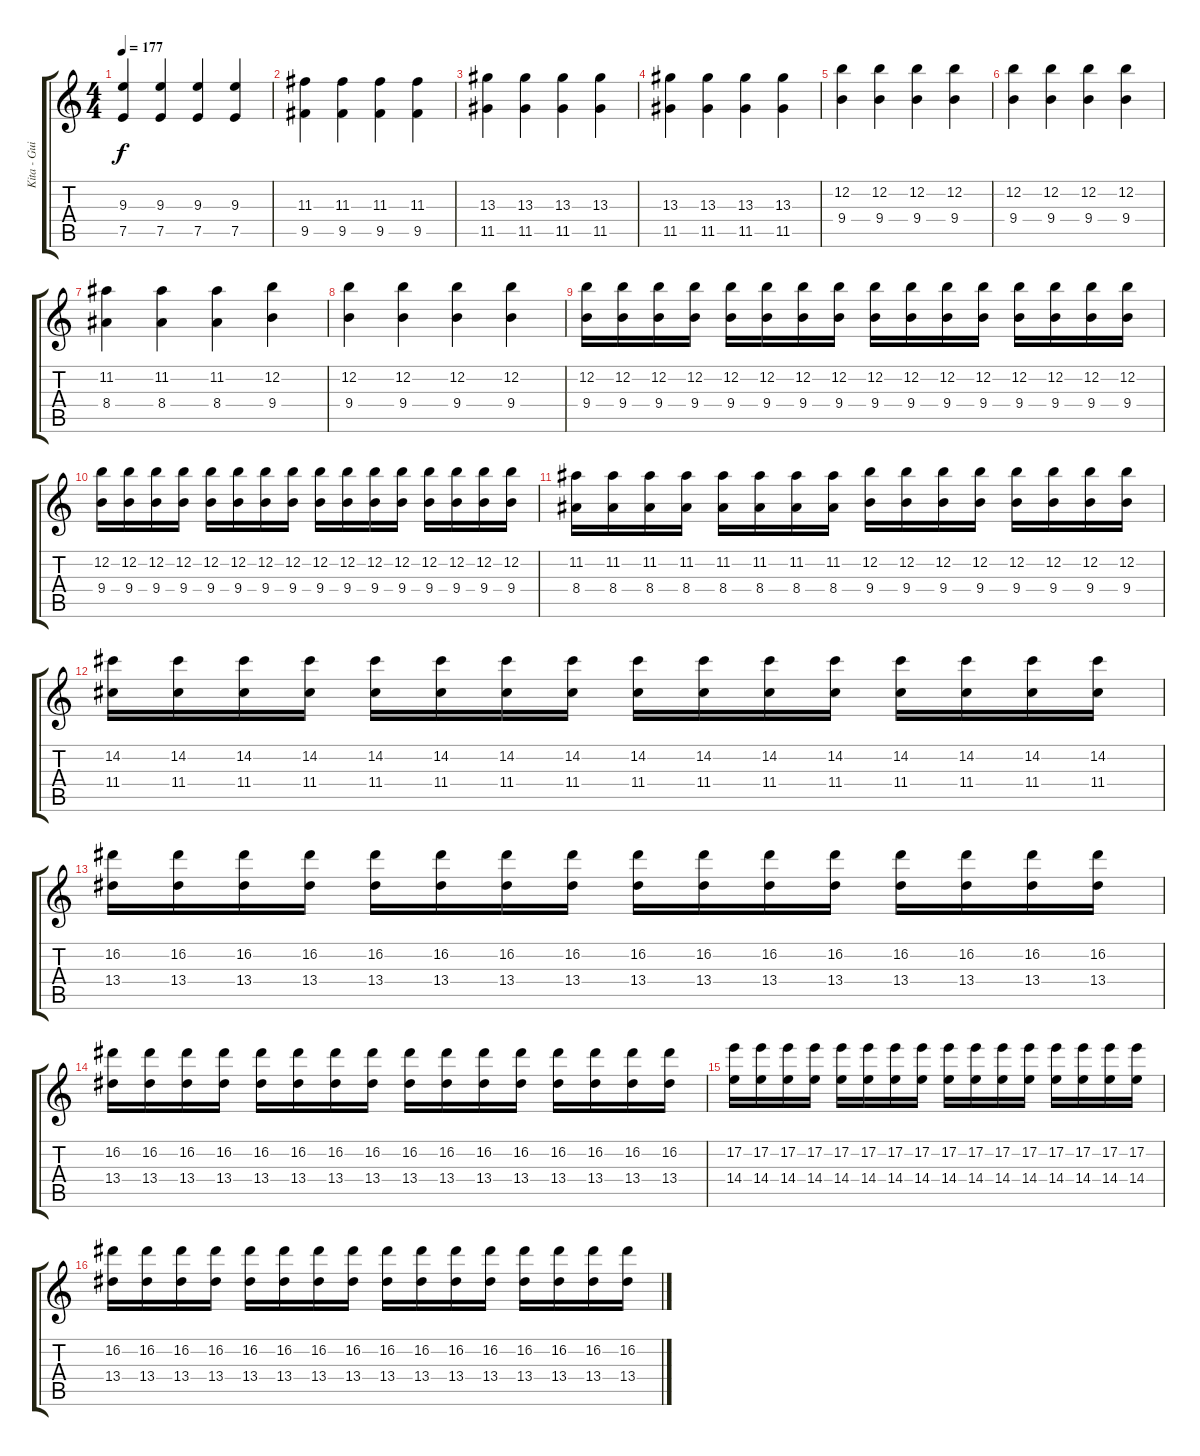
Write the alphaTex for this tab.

\track ("Kita - Guitar" "Kita - Gui") {instrument acousticguitarnylon}
\staff {score tabs}
\tuning (E4 B3 G3 D3 A2 E2) {hide}
\ts (4 4)
\tempo 177
\clef g2
\ks c
(9.3 7.5).4{dy f} (9.3 7.5).4 (9.3 7.5).4 (9.3 7.5).4 |
(11.3 9.5).4 (11.3 9.5).4 (11.3 9.5).4 (11.3 9.5).4 |
(13.3 11.5).4 (13.3 11.5).4 (13.3 11.5).4 (13.3 11.5).4 |
(13.3 11.5).4 (13.3 11.5).4 (13.3 11.5).4 (13.3 11.5).4 |
(12.2 9.4).4 (12.2 9.4).4 (12.2 9.4).4 (12.2 9.4).4 |
(12.2 9.4).4 (12.2 9.4).4 (12.2 9.4).4 (12.2 9.4).4 |
(11.2 8.4).4 (11.2 8.4).4 (11.2 8.4).4 (12.2 9.4).4 |
(12.2 9.4).4 (12.2 9.4).4 (12.2 9.4).4 (12.2 9.4).4 |
(12.2 9.4).16 (12.2 9.4).16 (12.2 9.4).16 (12.2 9.4).16 (12.2 9.4).16 (12.2 9.4).16 (12.2 9.4).16 (12.2 9.4).16 (12.2 9.4).16 (12.2 9.4).16 (12.2 9.4).16 (12.2 9.4).16 (12.2 9.4).16 (12.2 9.4).16 (12.2 9.4).16 (12.2 9.4).16 |
(12.2 9.4).16 (12.2 9.4).16 (12.2 9.4).16 (12.2 9.4).16 (12.2 9.4).16 (12.2 9.4).16 (12.2 9.4).16 (12.2 9.4).16 (12.2 9.4).16 (12.2 9.4).16 (12.2 9.4).16 (12.2 9.4).16 (12.2 9.4).16 (12.2 9.4).16 (12.2 9.4).16 (12.2 9.4).16 |
(11.2 8.4).16 (11.2 8.4).16 (11.2 8.4).16 (11.2 8.4).16 (11.2 8.4).16 (11.2 8.4).16 (11.2 8.4).16 (11.2 8.4).16 (12.2 9.4).16 (12.2 9.4).16 (12.2 9.4).16 (12.2 9.4).16 (12.2 9.4).16 (12.2 9.4).16 (12.2 9.4).16 (12.2 9.4).16 |
(14.2 11.4).16 (14.2 11.4).16 (14.2 11.4).16 (14.2 11.4).16 (14.2 11.4).16 (14.2 11.4).16 (14.2 11.4).16 (14.2 11.4).16 (14.2 11.4).16 (14.2 11.4).16 (14.2 11.4).16 (14.2 11.4).16 (14.2 11.4).16 (14.2 11.4).16 (14.2 11.4).16 (14.2 11.4).16 |
(16.2 13.4).16 (16.2 13.4).16 (16.2 13.4).16 (16.2 13.4).16 (16.2 13.4).16 (16.2 13.4).16 (16.2 13.4).16 (16.2 13.4).16 (16.2 13.4).16 (16.2 13.4).16 (16.2 13.4).16 (16.2 13.4).16 (16.2 13.4).16 (16.2 13.4).16 (16.2 13.4).16 (16.2 13.4).16 |
(16.2 13.4).16 (16.2 13.4).16 (16.2 13.4).16 (16.2 13.4).16 (16.2 13.4).16 (16.2 13.4).16 (16.2 13.4).16 (16.2 13.4).16 (16.2 13.4).16 (16.2 13.4).16 (16.2 13.4).16 (16.2 13.4).16 (16.2 13.4).16 (16.2 13.4).16 (16.2 13.4).16 (16.2 13.4).16 |
(17.2 14.4).16 (17.2 14.4).16 (17.2 14.4).16 (17.2 14.4).16 (17.2 14.4).16 (17.2 14.4).16 (17.2 14.4).16 (17.2 14.4).16 (17.2 14.4).16 (17.2 14.4).16 (17.2 14.4).16 (17.2 14.4).16 (17.2 14.4).16 (17.2 14.4).16 (17.2 14.4).16 (17.2 14.4).16 |
(16.2 13.4).16 (16.2 13.4).16 (16.2 13.4).16 (16.2 13.4).16 (16.2 13.4).16 (16.2 13.4).16 (16.2 13.4).16 (16.2 13.4).16 (16.2 13.4).16 (16.2 13.4).16 (16.2 13.4).16 (16.2 13.4).16 (16.2 13.4).16 (16.2 13.4).16 (16.2 13.4).16 (16.2 13.4).16
